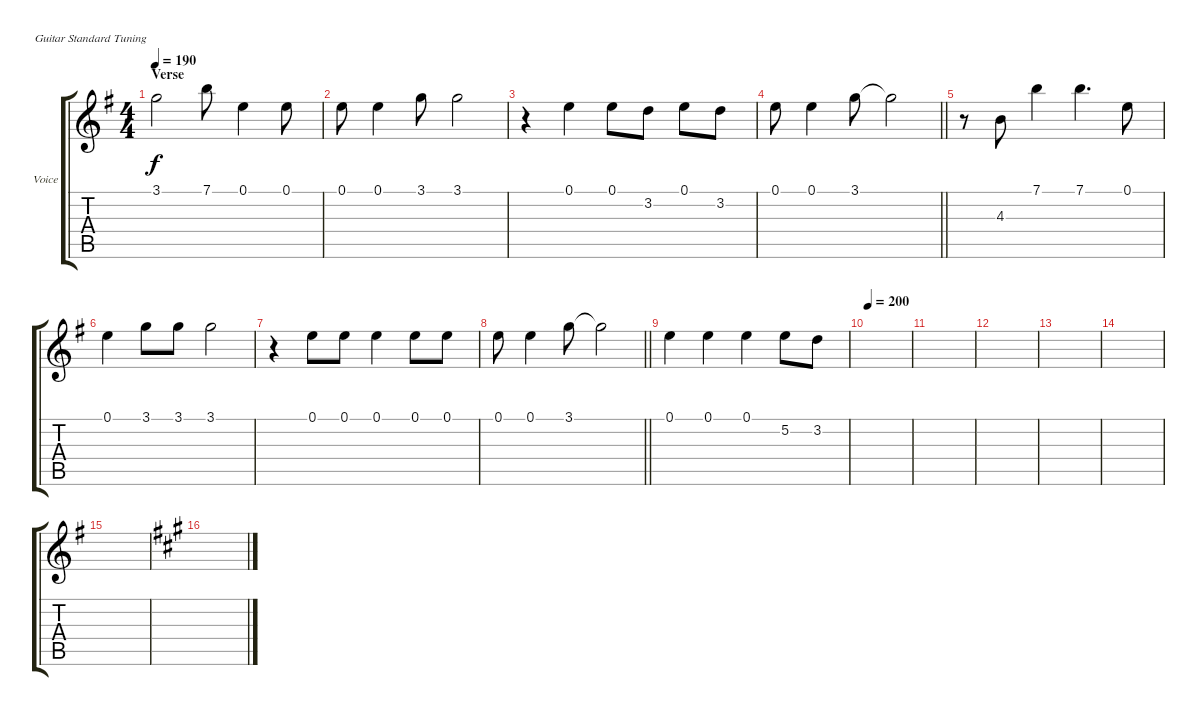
\bracketExtendMode groupsimilarinstruments
\firstSystemTrackNameOrientation horizontal
\otherSystemsTrackNameOrientation horizontal
\track ("Voice" "Voice") {mute instrument acousticguitarsteel}
\staff {score tabs}
\tuning (E4 B3 G3 D3 A2 E2)
\ts (4 4)
\section ("" "Verse")
\tempo 190
\clef g2
\scale
0.333333
\ks g
3.1.2{dy f} 7.1.8 0.1.4 0.1.8 |
\scale
0.333333 0.1.8 0.1.4 3.1.8 3.1.2 |
\scale
0.333333 r.4 0.1.4 0.1.8 3.2.8 0.1.8 3.2.8 |
\scale
0.333333
\barLineRight lightlight
0.1.8 0.1.4 3.1.8 3.1{t}.2 |
\scale
0.333333 r.8 4.3.8 7.1.4 7.1.4{d} 0.1.8 |
\scale
0.333333 0.1.4 3.1.8 3.1.8 3.1.2 |
\scale
0.333333 r.4 0.1.8 0.1.8 0.1.4 0.1.8 0.1.8 |
\scale
0.333333
\barLineRight lightlight
0.1.8 0.1.4 3.1.8 3.1{t}.2 |
\scale
0.333333 0.1.4{lyrics (0 "") lyrics (1 "") lyrics (2 "") lyrics (3 "") lyrics (4 "")} 0.1.4{lyrics (0 "") lyrics (1 "") lyrics (2 "") lyrics (3 "") lyrics (4 "")} 0.1.4{lyrics (0 "") lyrics (1 "") lyrics (2 "") lyrics (3 "") lyrics (4 "")} 5.2.8{lyrics (0 "") lyrics (1 "") lyrics (2 "") lyrics (3 "") lyrics (4 "")} 3.2.8{lyrics (0 "") lyrics (1 "") lyrics (2 "") lyrics (3 "") lyrics (4 "")} |
\tempo 200
\scale
0.333333 |
\scale
0.333333 |
\scale
0.333333 |
\scale
0.333333 |
\scale
0.333333 |
\scale
0.333333 |
\scale
0.383117
\ks a
